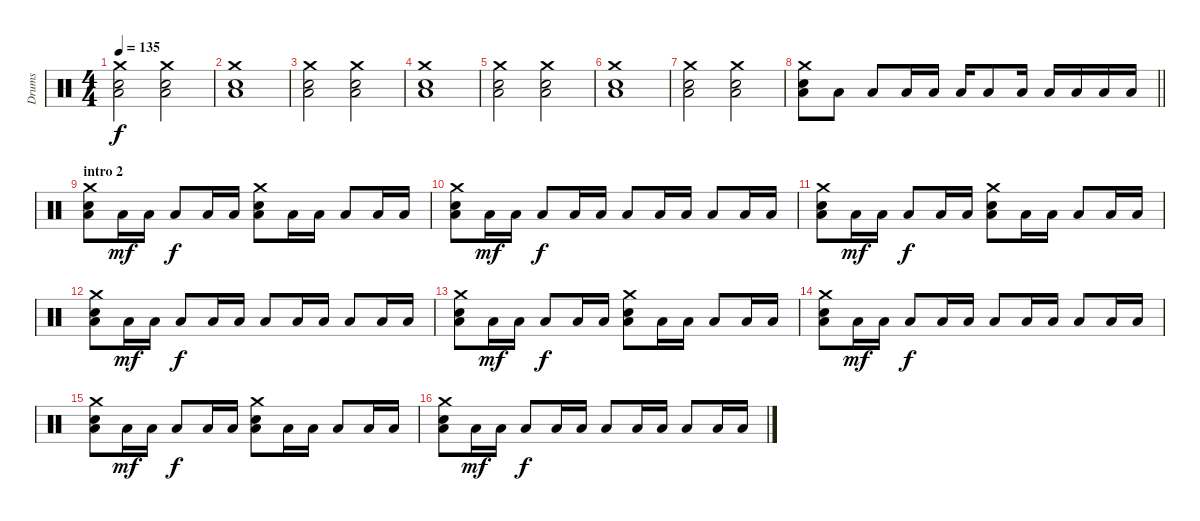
\track ("Drums" "Drums") {instrument percussion}
\staff {score}
\articulation defaults
\ts (4 4)
\tempo 135
\clef neutral
\ks c
("Low Floor Tom (hit)" "Snare (hit) 2" "Crash medium (hit)").2{dy f} ("Low Floor Tom (hit)" "Snare (hit) 2" "Crash medium (hit)").2 |
("Low Floor Tom (hit)" "Snare (hit) 2" "Crash medium (hit)").1 |
("Low Floor Tom (hit)" "Snare (hit) 2" "Crash medium (hit)").2 ("Low Floor Tom (hit)" "Snare (hit) 2" "Crash medium (hit)").2 |
("Low Floor Tom (hit)" "Snare (hit) 2" "Crash medium (hit)").1 |
("Low Floor Tom (hit)" "Snare (hit) 2" "Crash medium (hit)").2 ("Low Floor Tom (hit)" "Snare (hit) 2" "Crash medium (hit)").2 |
("Low Floor Tom (hit)" "Snare (hit) 2" "Crash medium (hit)").1 |
("Low Floor Tom (hit)" "Snare (hit) 2" "Crash medium (hit)").2 ("Low Floor Tom (hit)" "Snare (hit) 2" "Crash medium (hit)").2 |
\barLineRight lightlight
("Low Floor Tom (hit)" "Snare (hit) 2" "Crash medium (hit)").8 "Low Floor Tom (hit)".8 "Low Floor Tom (hit)".8 "Low Floor Tom (hit)".16 "Low Floor Tom (hit)".16 "Low Tom (hit)".16 "Low Floor Tom (hit)".8 "Low Floor Tom (hit)".16 "Low Tom (hit)".16 "Low Floor Tom (hit)".16 "Low Floor Tom (hit)".16 "Low Floor Tom (hit)".16 |
\section ("" "intro 2")
("Low Floor Tom (hit)" "Snare (hit) 2" "Crash medium (hit)").8 "Low Floor Tom (hit)".16{dy mf} "Low Floor Tom (hit)".16 "Low Tom (hit)".8{dy f} "Low Floor Tom (hit)".16 "Low Floor Tom (hit)".16 ("Low Floor Tom (hit)" "Snare (hit) 2" "Crash medium (hit)").8 "Low Floor Tom (hit)".16 "Low Floor Tom (hit)".16 "Low Tom (hit)".8 "Low Floor Tom (hit)".16 "Low Floor Tom (hit)".16 |
("Low Floor Tom (hit)" "Snare (hit) 2" "Crash medium (hit)").8 "Low Floor Tom (hit)".16{dy mf} "Low Floor Tom (hit)".16 "Low Floor Tom (hit)".8{dy f} "Low Floor Tom (hit)".16 "Low Floor Tom (hit)".16 "Low Tom (hit)".8 "Low Floor Tom (hit)".16 "Low Floor Tom (hit)".16 "Low Tom (hit)".8 "Low Floor Tom (hit)".16 "Low Floor Tom (hit)".16 |
("Low Floor Tom (hit)" "Snare (hit) 2" "Crash medium (hit)").8 "Low Floor Tom (hit)".16{dy mf} "Low Floor Tom (hit)".16 "Low Tom (hit)".8{dy f} "Low Floor Tom (hit)".16 "Low Floor Tom (hit)".16 ("Low Floor Tom (hit)" "Snare (hit) 2" "Crash medium (hit)").8 "Low Floor Tom (hit)".16 "Low Floor Tom (hit)".16 "Low Tom (hit)".8 "Low Floor Tom (hit)".16 "Low Floor Tom (hit)".16 |
("Low Floor Tom (hit)" "Snare (hit) 2" "Crash medium (hit)").8 "Low Floor Tom (hit)".16{dy mf} "Low Floor Tom (hit)".16 "Low Floor Tom (hit)".8{dy f} "Low Floor Tom (hit)".16 "Low Floor Tom (hit)".16 "Low Tom (hit)".8 "Low Floor Tom (hit)".16 "Low Floor Tom (hit)".16 "Low Tom (hit)".8 "Low Floor Tom (hit)".16 "Low Floor Tom (hit)".16 |
("Low Floor Tom (hit)" "Snare (hit) 2" "Crash medium (hit)").8 "Low Floor Tom (hit)".16{dy mf} "Low Floor Tom (hit)".16 "Low Tom (hit)".8{dy f} "Low Floor Tom (hit)".16 "Low Floor Tom (hit)".16 ("Low Floor Tom (hit)" "Snare (hit) 2" "Crash medium (hit)").8 "Low Floor Tom (hit)".16 "Low Floor Tom (hit)".16 "Low Tom (hit)".8 "Low Floor Tom (hit)".16 "Low Floor Tom (hit)".16 |
("Low Floor Tom (hit)" "Snare (hit) 2" "Crash medium (hit)").8 "Low Floor Tom (hit)".16{dy mf} "Low Floor Tom (hit)".16 "Low Floor Tom (hit)".8{dy f} "Low Floor Tom (hit)".16 "Low Floor Tom (hit)".16 "Low Tom (hit)".8 "Low Floor Tom (hit)".16 "Low Floor Tom (hit)".16 "Low Tom (hit)".8 "Low Floor Tom (hit)".16 "Low Floor Tom (hit)".16 |
("Low Floor Tom (hit)" "Snare (hit) 2" "Crash medium (hit)").8 "Low Floor Tom (hit)".16{dy mf} "Low Floor Tom (hit)".16 "Low Tom (hit)".8{dy f} "Low Floor Tom (hit)".16 "Low Floor Tom (hit)".16 ("Low Floor Tom (hit)" "Snare (hit) 2" "Crash medium (hit)").8 "Low Floor Tom (hit)".16 "Low Floor Tom (hit)".16 "Low Tom (hit)".8 "Low Floor Tom (hit)".16 "Low Floor Tom (hit)".16 |
("Low Floor Tom (hit)" "Snare (hit) 2" "Crash medium (hit)").8 "Low Floor Tom (hit)".16{dy mf} "Low Floor Tom (hit)".16 "Low Floor Tom (hit)".8{dy f} "Low Floor Tom (hit)".16 "Low Floor Tom (hit)".16 "Low Tom (hit)".8 "Low Floor Tom (hit)".16 "Low Floor Tom (hit)".16 "Low Tom (hit)".8 "Low Floor Tom (hit)".16 "Low Floor Tom (hit)".16
